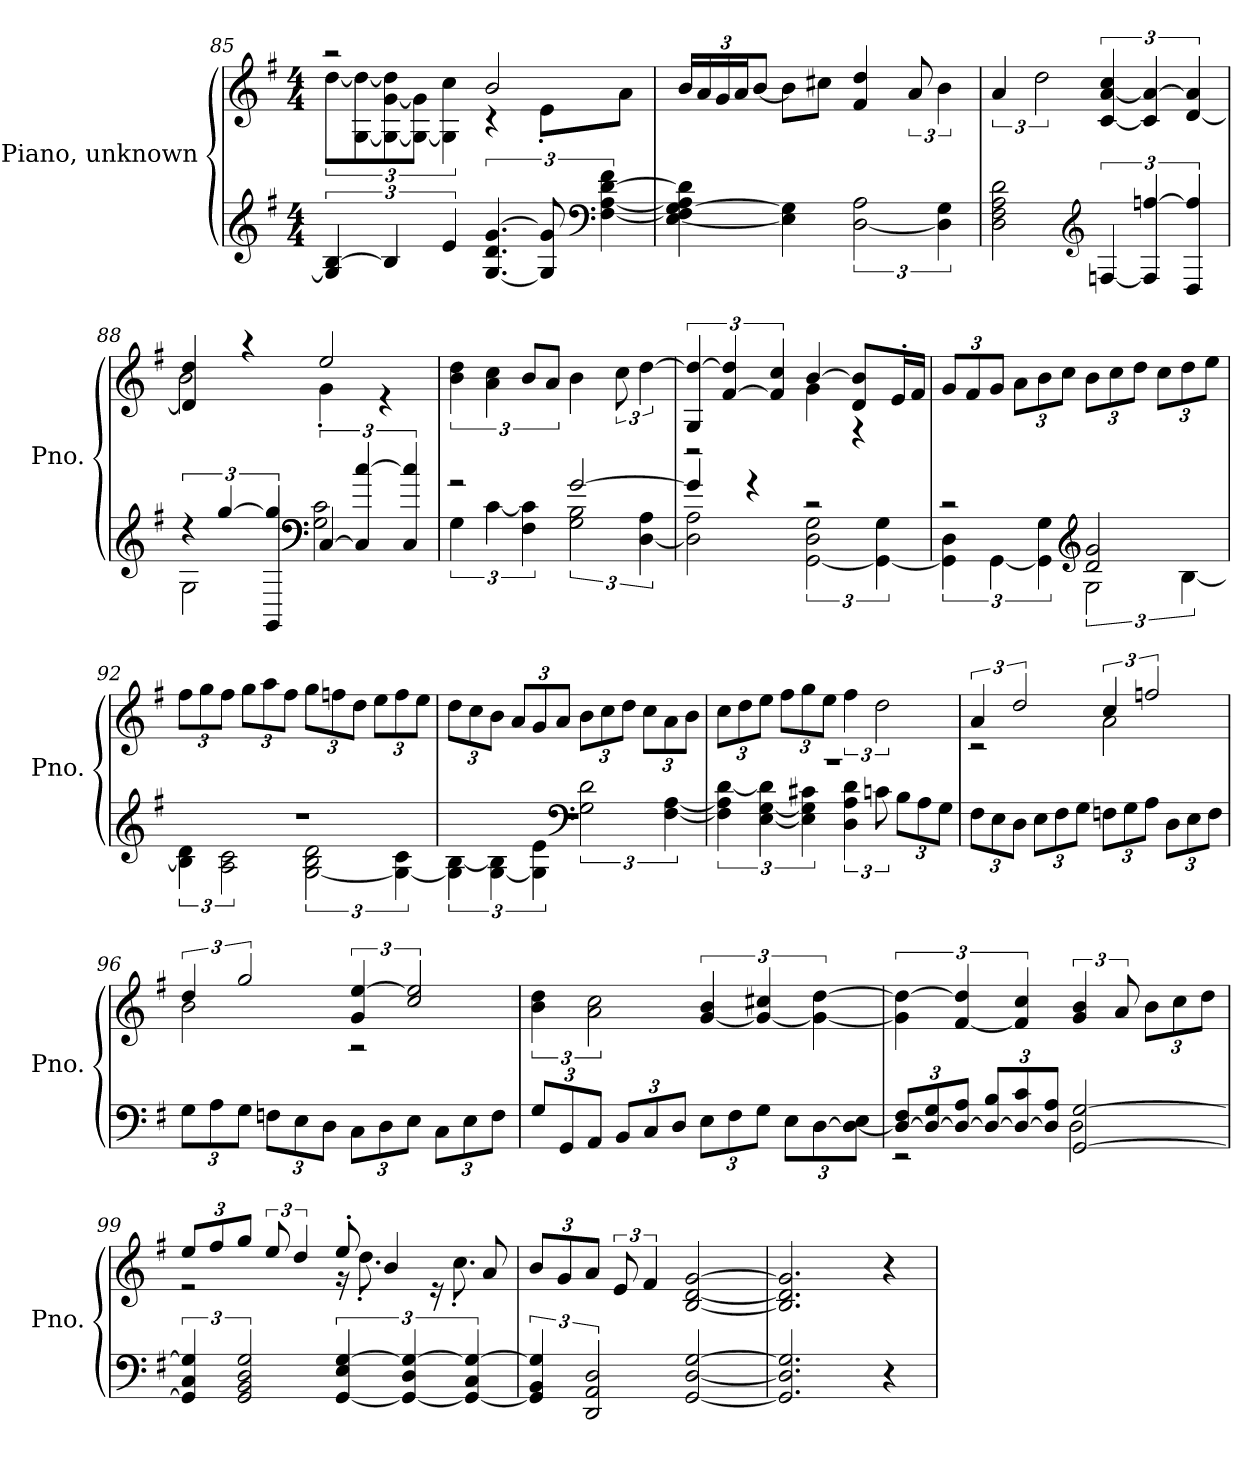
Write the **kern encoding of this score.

**kern	**kern
*part1	*part1
*staff2	*staff1
*I"Piano, unknown	*
*I'Pno.	*
!!LO:LB:g=z
*clefG2	*clefG2
*k[f#]	*k[f#]
*M4/4	*M4/4
=85	=85
*	*^
6G/] [6B/	2r	[12dd\L
.	.	[12G\ 12dd\_
6B/]	.	12G\_ [12g\ 12dd\]
.	.	12G\_ 12g\]J
6e/	.	6G\] 6cc\
[6.G/ 6.d/ [6.g/	2b/	4r
12G/] 12g/]	.	8e'\L
*clefF4	*	*
[6F#\ [6A\ [6d\ 6f#\	.	.
.	.	8a\J
*	*v	*v
=86	=86
*	*Xbrackettup
[4E\ 4F#\] [4G\ 4A\] 4d\]	24b/LL
.	24a/
.	24g/
.	24a/J
.	[12b/J
4E\] 4G\]	8b\L]
.	8cc#X\J
[3D\ 3A\	4f#/ 4dd/
*	*brackettup
.	12a/
6D\] 6G\	6b\
=87	=87
2D\ 2F#\ 2A\ 2d\	6a/
.	3dd\
*clefG2	*
[6Fn/	[6c/ [6a/ 6cc/
6F/] [6ffn/	6c/] 6a/_
6D/ 6ff/]	[6d/ 6a/]
!!LO:LB:g=z
=88	=88
*^	*^
6r	2G\	4d/] 4dd/	2b\
[6gg/	.	.	.
.	.	4r	.
6GG/ 6gg/]	.	.	.
*clefF4	*	*	*
[6C/	2G\ 2c\	2ee/	4g'\
6C/] [6cc/	.	.	.
.	.	.	4r
6C/ 6cc/]	.	.	.
*	*	*v	*v
=89	=89	=89
2r	6G\	6b\ 6dd\
.	[6c\	6a\ 6cc\
.	6F#\ 6c\]	12b/L
.	.	12a/J
[2g/	3G\ 3B\	4b\
.	.	12cc\
.	[6D\ 6A\	[6dd\
=90	=90	=90
*	*	*^
4g/]	2D\] 2A\	6G/ 6dd/_	2r
.	.	[6f#/ 6dd/]	.
4r	.	.	.
.	.	6f#/] 6cc/	.
2r	[3GG\ 3D\ 3G\	[4b/	4g\
.	.	8d/ 8b/]L	4r
.	6GG\_ 6G\	.	.
.	.	16e'/L	.
.	.	16f#/JJ	.
*	*	*v	*v
=91	=91	=91
*	*	*Xbrackettup
2r	6GG\] 6D\	12g/L
.	.	12f#/
.	[6GG\	12g/J
.	.	12a\L
.	6GG\] 6G\	12b\
.	.	12cc\J
*clefG2	*	*
2d/ 2g/	3G\	12b\L
.	.	12cc\
.	.	12dd\J
.	.	12cc\L
.	[6B\	12dd\
.	.	12ee\J
!!LO:LB:g=z
=92	=92	=92
1r	6B\] 6d\	12ff#\L
.	.	12gg\
.	3A\ 3c\	12ff#\J
.	.	12gg\L
.	.	12aa\
.	.	12ff#\J
.	[3G\ 3B\ 3d\	12gg\L
.	.	12ffn\
.	.	12dd\J
.	.	12ee\L
.	6G\_ 6c\	12ff\
.	.	12ee\J
=93	=93	=93
1r	6G\] [6B\	12dd\L
.	.	12cc\
.	[6G\ 6B\]	12b\J
.	.	12a/L
.	6G\] 6e\	12g/
.	.	12a/J
*clefF4	*	*
.	3G\ 3d\	12b\L
.	.	12cc\
.	.	12dd\J
.	.	12cc\L
.	[6F#\ [6A\	12a\
.	.	12b\J
=94	=94	=94
1r	6F#\] 6A\] [6d\	12cc\L
.	.	12dd\
.	[6E\ [6G\ 6d\]	12ee\J
.	.	12ff#\L
.	6E\] 6G\] 6c#X\	12gg\
.	.	12ee\J
*	*	*brackettup
.	6D\ 6A\ 6d\	6ff#\
.	12cn\	3dd\
*	*Xbrackettup	*
.	12B\L	.
.	12A\	.
.	12G\J	.
*v	*v	*
!!LO:PB:g=z
=95	=95
*	*^
12F#\L	6a/	2r
12E\	.	.
12D\J	3dd/	.
12E\L	.	.
12F#\	.	.
12G\J	.	.
12Fn\L	6cc/	2a\
12G\	.	.
12A\J	3ffn/	.
12D\L	.	.
12E\	.	.
12F\J	.	.
=96	=96	=96
12G\L	6dd/	2b\
12A\	.	.
12G\J	3gg/	.
12Fn\L	.	.
12E\	.	.
12D\J	.	.
12C\L	6g/ [6ee/	2r
12D\	.	.
12E\J	3cc/ 3ee/]	.
12C\L	.	.
12E\	.	.
12F\J	.	.
*	*v	*v
=97	=97
12G/L	6b\ 6dd\
12GG/	.
12AA/J	3a\ 3cc\
12BB/L	.
12C/	.
12D/J	.
12E\L	[6g/ 6b/
12F#\	.
12G\J	6g/_ 6cc#X/
12E\L	.
[12D\	6g\_ [6dd\
12D\_ 12E\J	.
!!LO:LB:g=z
=98	=98
*^	*
12D/_ 12F#/L	2r	6g\] 6dd\_
12D/_ 12G/	.	.
12D/_ 12A/J	.	[6f#/ 6dd/]
12D/_ 12B/L	.	.
12D/_ 12c/	.	6f#/] 6cc/
12D/] 12A/J	.	.
[2GG/ [2G/	2D\	6g/ 6b/
.	.	12a/
*	*	*Xbrackettup
.	.	12b\L
.	.	12cc\
.	.	12dd\J
*v	*v	*
=99	=99
*brackettup	*
*	*^
6GG/] 6C/ 6G/]	12ee/L	2r
.	12ff#/	.
3GG/ 3BB/ 3D/ 3G/	12gg/J	.
*	*brackettup	*
.	12ee/	.
.	6dd/	.
[6GG/ 6E/ [6G/	8ee'/	16r
.	.	8.dd'\
.	4b/	.
6GG/_ 6D/ 6G/_	.	.
.	.	16r
.	.	8.cc'\
6GG/_ 6C/ 6G/_	.	.
.	8a/	.
*	*v	*v
=100	=100
*	*Xbrackettup
6GG/] 6BB/ 6G/]	12b/L
.	12g/
3DD/ 3AA/ 3D/	12a/J
*	*brackettup
.	12e/
.	6f#/
[2GG/ [2D/ [2G/	[2B/ [2d/ [2g/
=101	=101
2.GG/] 2.D/] 2.G/]	2.B/] 2.d/] 2.g/]
4r	4r
=	=
*-	*-
